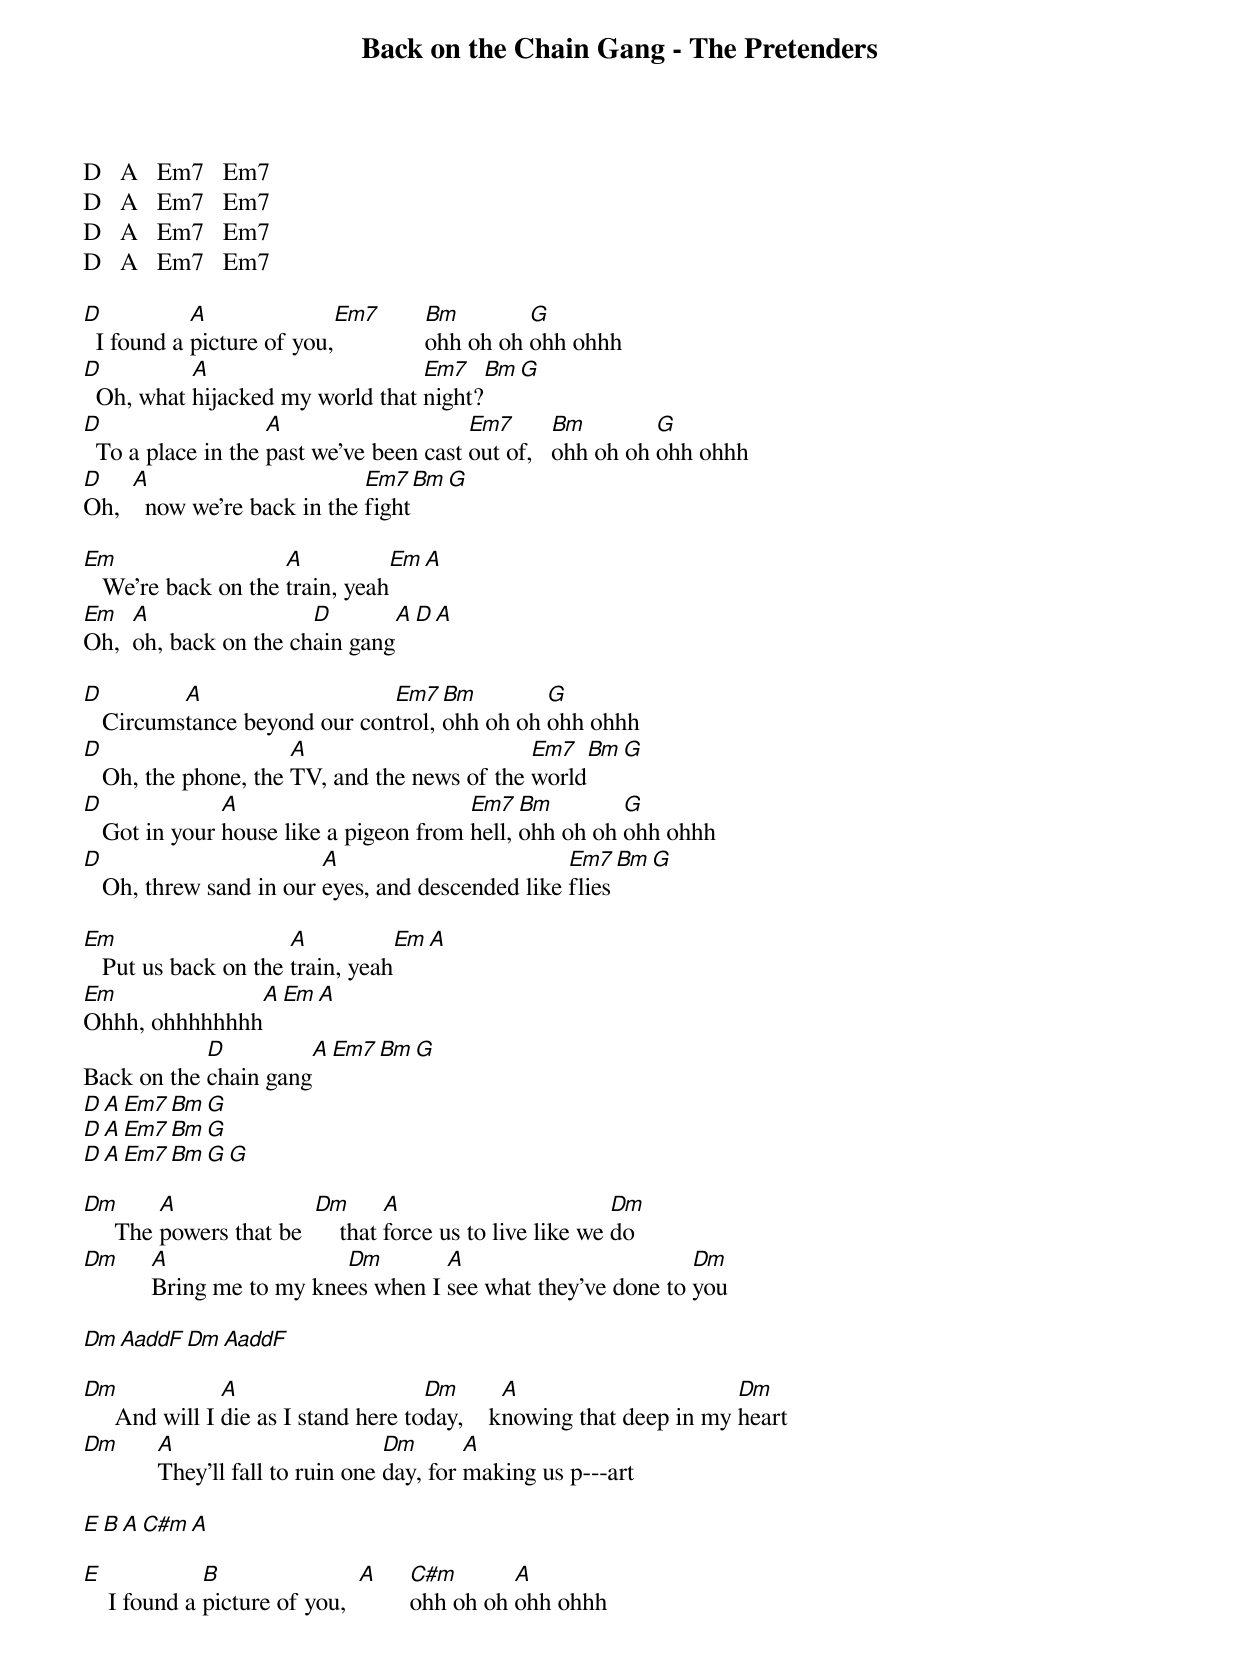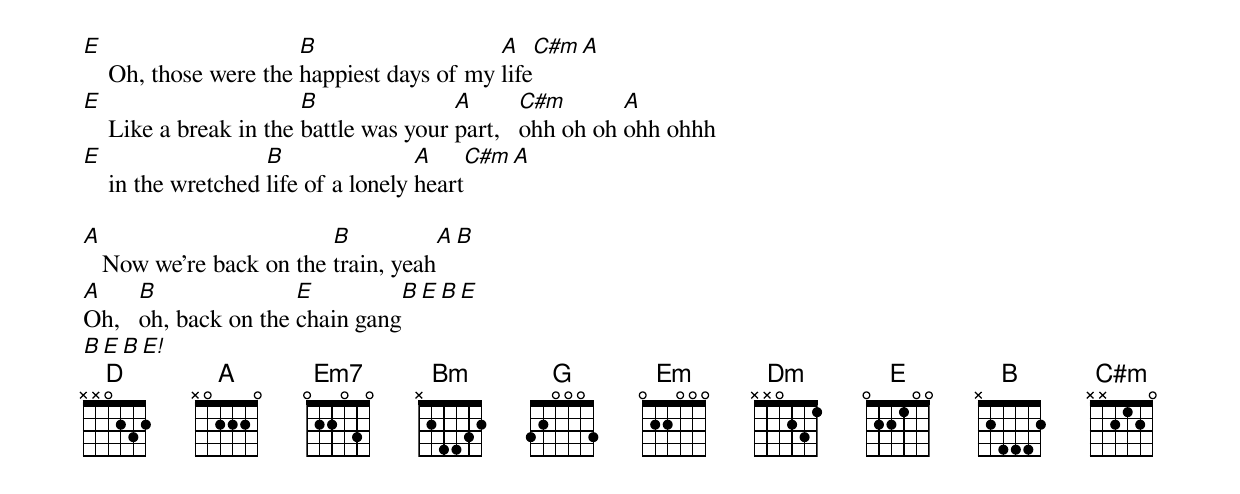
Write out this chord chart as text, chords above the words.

Back on the Chain Gang - The Pretenders

D   A   Em7   Em7
D   A   Em7   Em7
{Guitar solo}
D   A   Em7   Em7
D   A   Em7   Em7

D           A              Em7    Bm        G
  I found a picture of you,       ohh oh oh ohh ohhh
D          A                      Em7        Bm     G
  Oh, what hijacked my world that night?
D                   A                    Em7       Bm        G
  To a place in the past we've been cast out of,   ohh oh oh ohh ohhh
D    A                       Em7       Bm     G
Oh,    now we're back in the fight

Em                   A            Em     A
   We're back on the train, yeah
Em   A                 D          A       D        A
Oh,  oh, back on the chain gang

D         A                   Em7   Bm        G
   Circumstance beyond our control, ohh oh oh ohh ohhh
D                     A                       Em7      Bm       G
   Oh, the phone, the TV, and the news of the world
D              A                        Em7   Bm        G
   Got in your house like a pigeon from hell, ohh oh oh ohh ohhh
D                        A                        Em7      Bm     G
   Oh, threw sand in our eyes, and descended like flies

Em                    A             Em      A
   Put us back on the train, yeah
Em              A      Em       A
Ohhh, ohhhhhhhh
            D           A    Em7      Bm    G
Back on the chain gang
            D           A    Em7      Bm    G
            D           A    Em7      Bm    G
            D           A    Em7      Bm    G    G

Dm       A               Dm       A                        Dm
     The powers that be      that force us to live like we do
Dm   A                 Dm        A                        Dm
     Bring me to my knees when I see what they've done to you

Dm   AaddF    Dm   AaddF

Dm              A                     Dm       A                      Dm
     And will I die as I stand here today,    knowing that deep in my heart
Dm    A                        Dm       A
      They'll fall to ruin one day, for making us p---art

E    B    A    C#m   A

E             B                A    C#m       A
    I found a picture of you,       ohh oh oh ohh ohhh
E                      B                   A       C#m     A
    Oh, those were the happiest days of my life
E                       B               A       C#m       A
    Like a break in the battle was your part,   ohh oh oh ohh ohhh
E                   B                A       C#m       A
    in the wretched life of a lonely heart

A                        B             A   B
   Now we're back on the train, yeah
A     B               E             B    E   B   E
Oh,   oh, back on the chain gang
                                    B   E   B   E!
